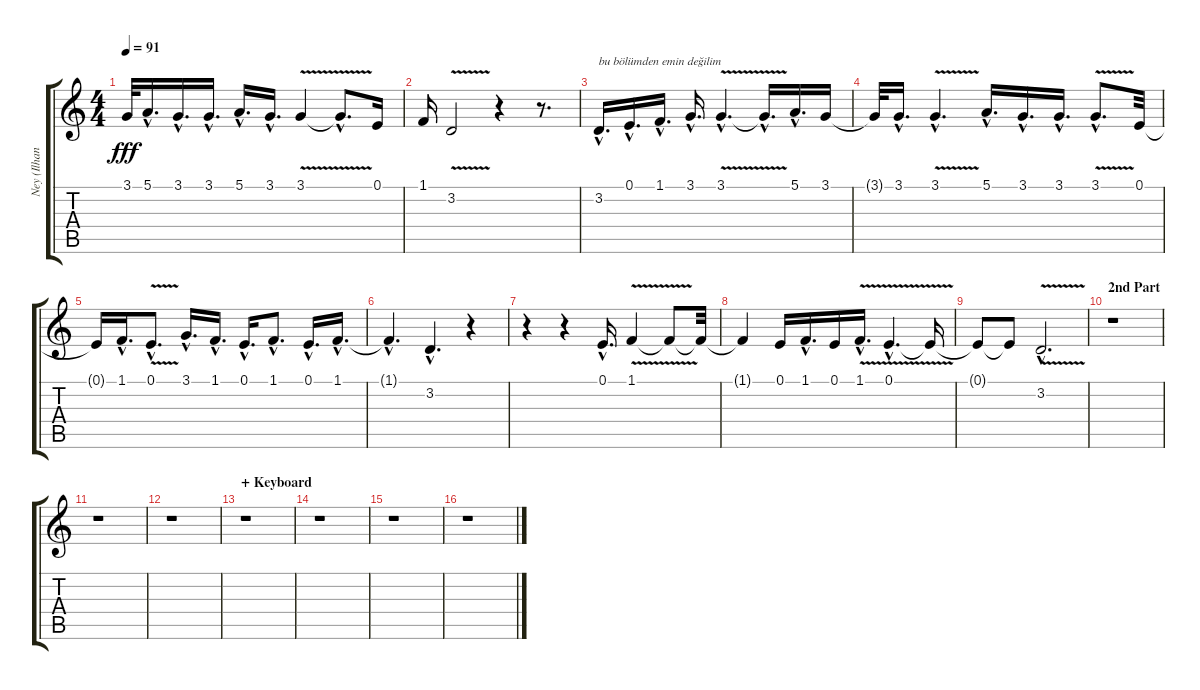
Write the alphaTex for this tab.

\track ("Ney (Ilhan Barutcu)" "Ney (Ilhan") {instrument shakuhachi}
\staff {score tabs}
\tuning (E4 B3 G3 D3 A2 E2) {hide}
\ts (4 4)
\tempo 91
\clef g2
\ks c
3.1{t}.32{dy fff} 5.1{hac}.16{d} 3.1{hac}.16{d} 3.1{hac}.16{d} 5.1{hac}.16{d} 3.1{hac}.16{d} 3.1{v}.4 3.1{hac t}.8{d} 0.1.16 |
1.1.16 3.2{v}.2 r.4 r.8{d} |
3.2{hac}.16{d txt "bu bölümden emin değilim"} 0.1{hac}.16{d} 1.1{hac}.16{d} 3.1{hac}.16{d} 3.1{v hac}.4{d} 3.1{hac t}.16{d} 5.1{hac}.16{d} 3.1.16 |
3.1{t}.32 3.1{hac}.16{d} 3.1{v hac}.4{d} 5.1{hac}.16{d} 3.1{hac}.16{d} 3.1{hac}.16{d} 3.1{v hac}.8{d} 0.1.32 |
0.1{t}.16 1.1{hac}.16{d} 0.1{v hac}.8{d} 3.1{hac}.16{d} 1.1{hac}.16{d} 0.1{hac}.16{d} 1.1{hac}.8{d} 0.1{hac}.16{d} 1.1{hac}.16{d} |
1.1{hac t}.4{d} 3.2{hac}.4{d} r.4 |
r.4 r.4 0.1{hac}.16{d} 1.1{v}.4 1.1{t}.8 1.1{t}.32 |
1.1{t}.4 0.1.16 1.1{hac}.16{d} 0.1.16 1.1{v hac}.16{d} 0.1{v hac}.4{d} 0.1{t}.16 |
0.1{t}.8 0.1{t}.8 3.2{v hac}.2{d} |
\section ("" "2nd Part")
r.1 |
r.1 |
r.1 |
\section ("" "+ Keyboard")
r.1 |
r.1 |
r.1 |
r.1
